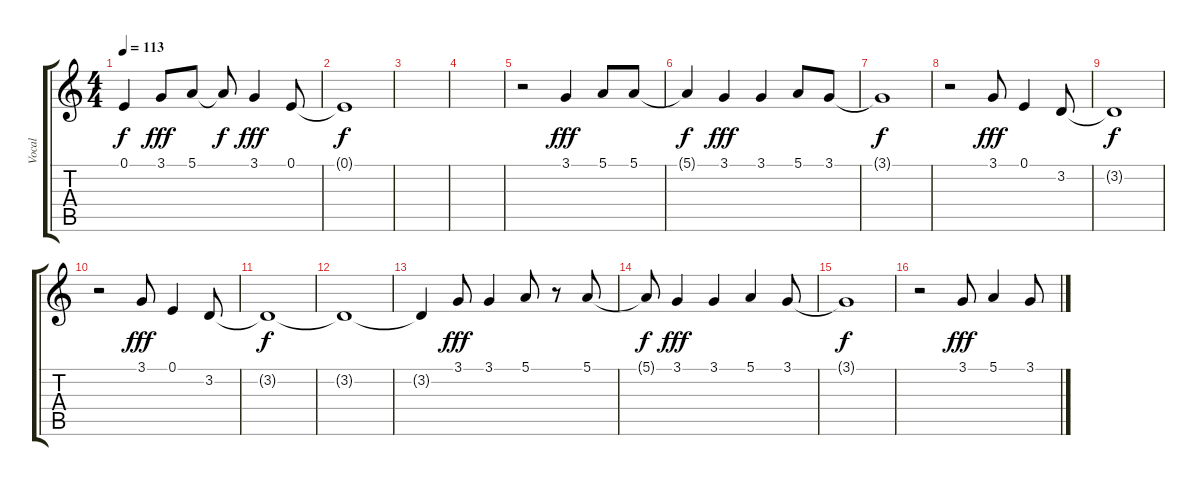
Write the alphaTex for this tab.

\track ("Vocal" "Vocal") {instrument harmonica}
\staff {score tabs}
\tuning (E4 B3 G3 D3 A2 E2) {hide}
\ts (4 4)
\tempo 113
\clef g2
\ks c
0.1{t}.4{dy f} 3.1.8{dy fff} 5.1.8 5.1{t}.8{dy f} 3.1.4{dy fff} 0.1.8 |
0.1{t}.1{dy f} |
|
|
r.2 3.1.4{dy fff} 5.1.8 5.1.8 |
5.1{t}.4{dy f} 3.1.4{dy fff} 3.1.4 5.1.8 3.1.8 |
3.1{t}.1{dy f} |
r.2 3.1.8{dy fff} 0.1.4 3.2.8 |
3.2{t}.1{dy f} |
r.2 3.1.8{dy fff} 0.1.4 3.2.8 |
3.2{t}.1{dy f} |
3.2{t}.1 |
3.2{t}.4 3.1.8{dy fff} 3.1.4 5.1.8 r.8 5.1.8 |
5.1{t}.8{dy f} 3.1.4{dy fff} 3.1.4 5.1.4 3.1.8 |
3.1{t}.1{dy f} |
r.2 3.1.8{dy fff} 5.1.4 3.1.8
